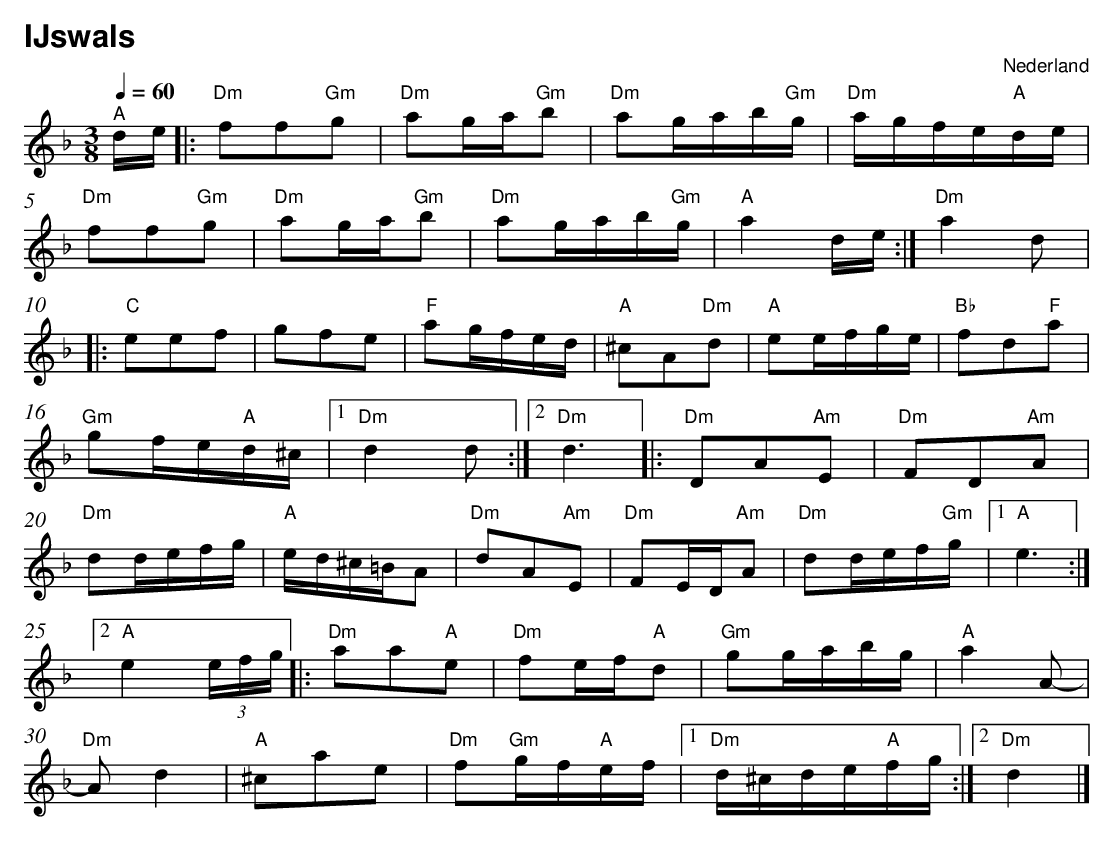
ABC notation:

X:1
T:IJswals
C:Nederland
L:1/16
M:3/8
Q:1/4=60
K:F
"^A" de |:"Dm" f2f2"Gm"g2 |"Dm"a2ga"Gm"b2 |"Dm" a2gab"Gm"g |"Dm" agfe"A"de |$
"Dm" f2f2"Gm"g2 |"Dm" a2ga"Gm"b2 |"Dm" a2gab"Gm"g |"A" a4 de :|"Dm" a4 d2 |:$
"C"e2e2f2 | g2f2e2 | "F" a2gfed |"A" ^c2A2"Dm"d2 |"A" e2efge | "Bb"f2d2"F"a2 |$
"Gm" g2fe"A"d^c |1"Dm" d4 d2 :|2"Dm" d6 |: "Dm" D2A2"Am"E2 |"Dm" F2D2"Am"A2 |$
"Dm" d2defg |"A" ed^c=BA2 |"Dm" d2A2"Am"E2 |"Dm" F2ED"Am"A2 | "Dm" d2def"Gm"g |1 "A"e6 :|2$
"A" e4 (3efg |:"Dm" a2a2"A"e2 |"Dm" f2ef"A"d2 |"Gm" g2gabg |"A" a4 A2- |$
"Dm" A2 d4 |"A" ^c2a2e2 | "Dm" f2"Gm"gf"A"ef |1 "Dm"d^cde"A"fg :|2"Dm" d4 |]
